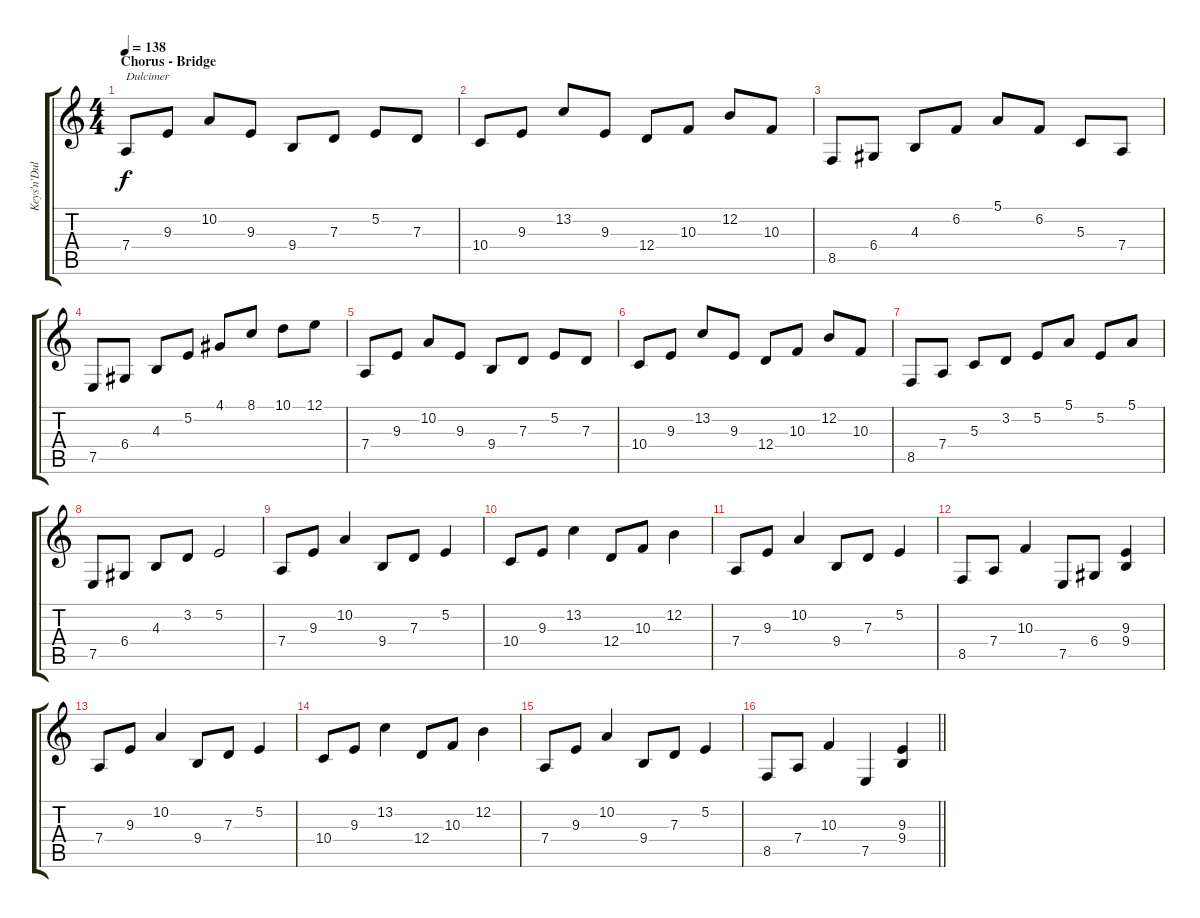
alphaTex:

\track ("Keys'n'Dulcimer" "Keys'n'Dul") {instrument stringensemble1}
\staff {score tabs}
\tuning (E4 B3 G3 D3 A2 E2) {hide}
\ts (4 4)
\section ("" "Chorus - Bridge")
\tempo 138
\clef g2
\ks c
7.4.8{txt "Dulcimer" dy f instrument dulcimer} 9.3.8 10.2.8 9.3.8 9.4.8 7.3.8 5.2.8 7.3.8 |
10.4.8 9.3.8 13.2.8 9.3.8 12.4.8 10.3.8 12.2.8 10.3.8 |
8.5.8 6.4.8 4.3.8 6.2.8 5.1.8 6.2.8 5.3.8 7.4.8 |
7.5.8 6.4.8 4.3.8 5.2.8 4.1.8 8.1.8 10.1.8 12.1.8 |
7.4.8 9.3.8 10.2.8 9.3.8 9.4.8 7.3.8 5.2.8 7.3.8 |
10.4.8 9.3.8 13.2.8 9.3.8 12.4.8 10.3.8 12.2.8 10.3.8 |
8.5.8 7.4.8 5.3.8 3.2.8 5.2.8 5.1.8 5.2.8 5.1.8 |
7.5.8 6.4.8 4.3.8 3.2.8 5.2.2 |
7.4.8 9.3.8 10.2.4 9.4.8 7.3.8 5.2.4 |
10.4.8 9.3.8 13.2.4 12.4.8 10.3.8 12.2.4 |
7.4.8 9.3.8 10.2.4 9.4.8 7.3.8 5.2.4 |
8.5.8 7.4.8 10.3.4 7.5.8 6.4.8 (9.3 9.4).4 |
7.4.8 9.3.8 10.2.4 9.4.8 7.3.8 5.2.4 |
10.4.8 9.3.8 13.2.4 12.4.8 10.3.8 12.2.4 |
7.4.8 9.3.8 10.2.4 9.4.8 7.3.8 5.2.4 |
\barLineRight lightlight
8.5.8 7.4.8 10.3.4 7.5.4 (9.3 9.4).4
